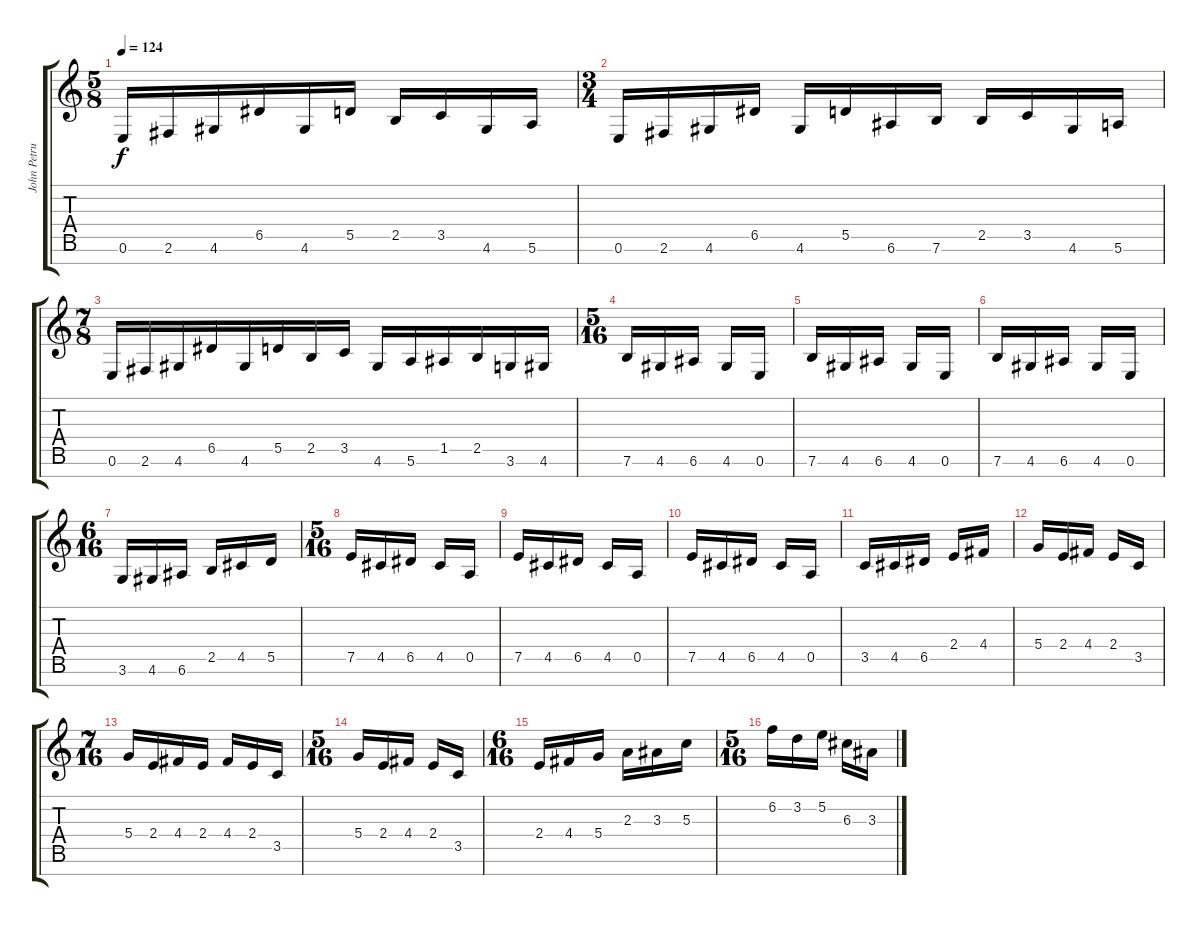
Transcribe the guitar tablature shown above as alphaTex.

\track ("John Petrucci - 7 String Guitar" "John Petru") {instrument distortionguitar}
\staff {score tabs}
\tuning (E4 B3 G3 D3 A2 E2 B1) {hide}
\ts (5 8)
\tempo 124
\clef g2
\ks c
0.6.16{dy f} 2.6.16 4.6.16 6.5.16 4.6.16 5.5.16 2.5.16 3.5.16 4.6.16 5.6.16 |
\ts (3 4)
0.6.16 2.6.16 4.6.16 6.5.16 4.6.16 5.5.16 6.6.16 7.6.16 2.5.16 3.5.16 4.6.16 5.6.16 |
\ts (7 8)
0.6.16 2.6.16 4.6.16 6.5.16 4.6.16 5.5.16 2.5.16 3.5.16 4.6.16 5.6.16 1.5.16 2.5.16 3.6.16 4.6.16 |
\ts (5 16)
7.6.16 4.6.16 6.6.16 4.6.16 0.6.16 |
7.6.16 4.6.16 6.6.16 4.6.16 0.6.16 |
7.6.16 4.6.16 6.6.16 4.6.16 0.6.16 |
\ts (6 16)
3.6.16 4.6.16 6.6.16 2.5.16 4.5.16 5.5.16 |
\ts (5 16)
7.5.16 4.5.16 6.5.16 4.5.16 0.5.16 |
7.5.16 4.5.16 6.5.16 4.5.16 0.5.16 |
7.5.16 4.5.16 6.5.16 4.5.16 0.5.16 |
3.5.16 4.5.16 6.5.16 2.4.16 4.4.16 |
5.4.16 2.4.16 4.4.16 2.4.16 3.5.16 |
\ts (7 16)
5.4.16 2.4.16 4.4.16 2.4.16 4.4.16 2.4.16 3.5.16 |
\ts (5 16)
5.4.16 2.4.16 4.4.16 2.4.16 3.5.16 |
\ts (6 16)
2.4.16 4.4.16 5.4.16 2.3.16 3.3.16 5.3.16 |
\ts (5 16)
6.2.16 3.2.16 5.2.16 6.3.16 3.3.16
